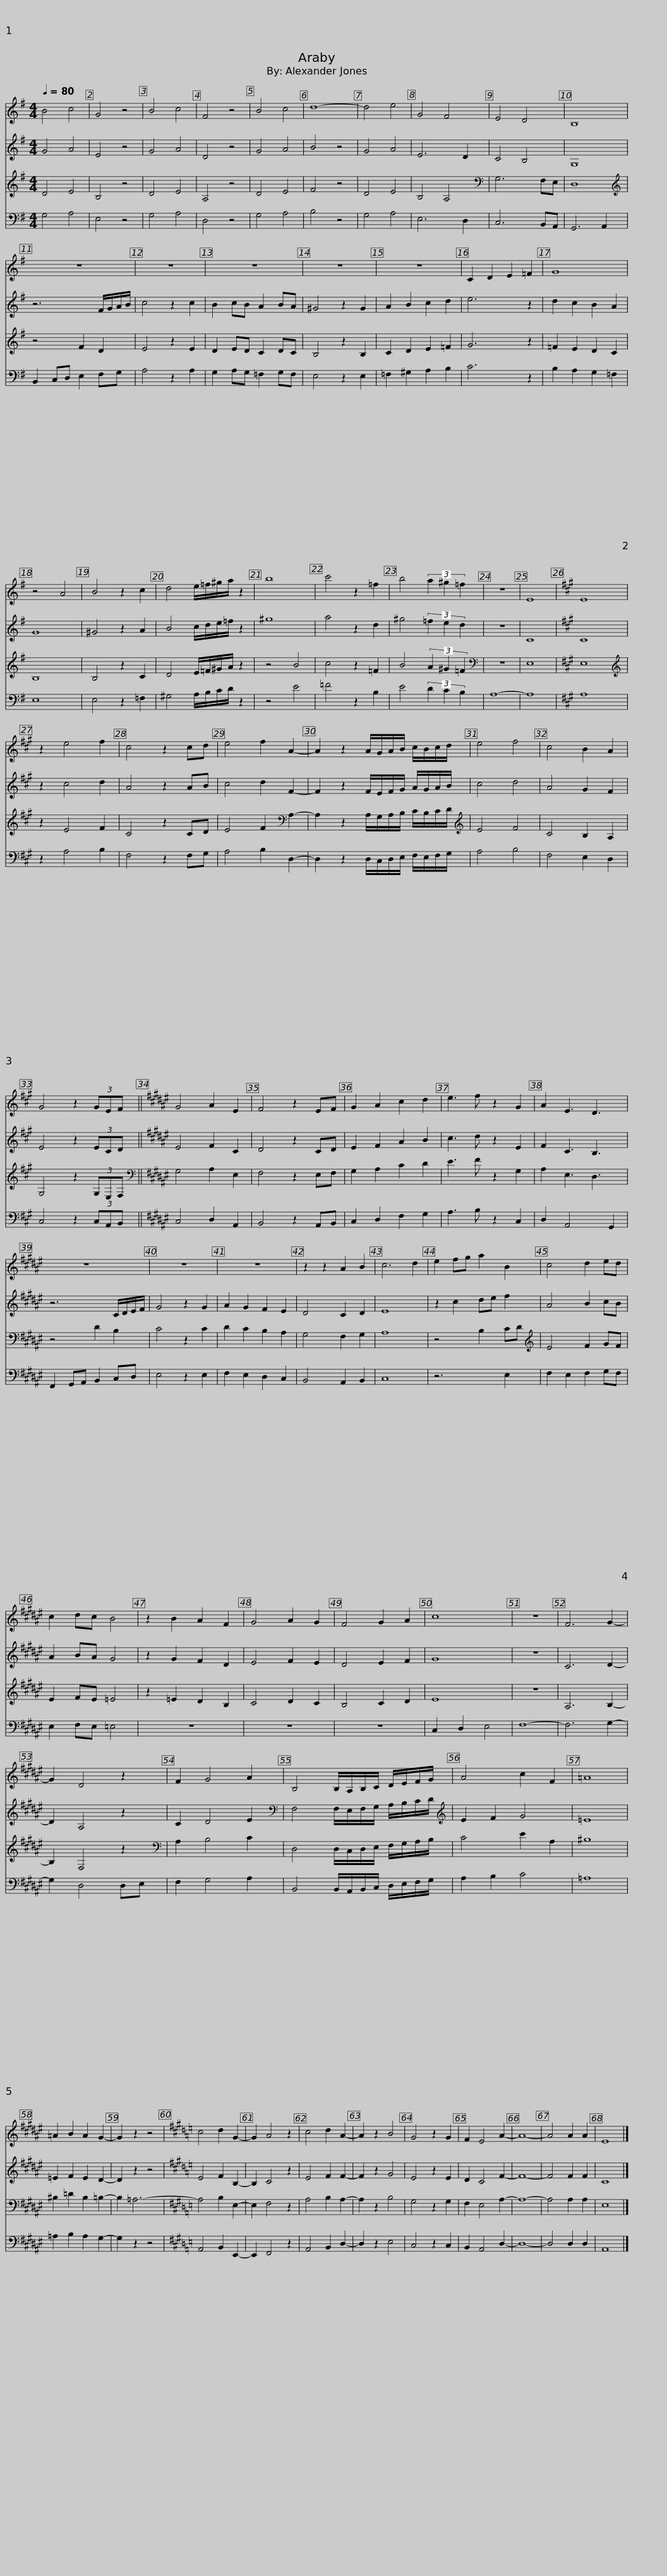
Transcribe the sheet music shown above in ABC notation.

X:1
%%score 1 2 3 4
L:1/8
Q:1/4=80
M:4/4
I:linebreak $
K:none
V:1 treble transpose=-7
V:2 treble transpose=-7
V:3 treble transpose=-7
V:4 bass transpose=-7
V:1
[K:G] B4 c4 | G4 z4 | B4 c4 | F4 z4 | B4 c4 | %5
 d8- | d4 e4 | G4 F4 | E4 D4 | B,8 |$ %10
 z8 | z8 | z8 | z8 | z8 | %15
 C2 D2 E2 =F2 | G8 | z4 A4 |$ B4 z2 c2 | d4 e/=f/^g/a/ z2 | %20
 b8 | c'4 z2 =f2 | b4 (3a2 ^g2 =f2 | z8 | E8 | %25
[K:A] E8 | z2 e4 f2 |$ c4 z2 cd | e4 f2 A2- | A2 z2 A/G/A/B/ c/B/c/d/ | %30
 e4 f4 | c4 B2 A2 | G4 z2 (3GEF ||$[K:F#] G4 A2 E2 | F4 z2 EF | %35
 G2 A2 c2 d2 | e3 f z2 G2 | A2 E3 D3 | z8 | z8 | %40
 z8 |$ z2 z2 A2 B2 | c6 d2 | e2 fg a2 B2 | c4 d2 ed | %45
 c2 dc B4 | z2 B2 A2 F2 | G4 A2 G2 | F4 G2 A2 |$ c8 | %50
 z8 | F6 G2- | G2 D4 z2 | F2 G4 A2 | B,4 B,/A,/B,/C/ D/E/F/G/ | %55
 A4 c2 F2 | =A8 |$ =A2 B2 A2 G2- | G2 z2 z4 |[K:A] c4 d2 G2- | %60
 G2 A4 z2 | c4 d2 A2- | A2 z2 B4 | G4 z2 G2 | F2 E4 A2- | %65
 A8- |$ A4 A2 A2 | E8 |] %68
V:2
[K:G] G4 A4 | E4 z4 | G4 A4 | D4 z4 | G4 A4 | %5
 B4 z4 | G4 A4 | E6 D2 | C4 B,4 | G,8 |$ %10
 z6 F/G/A/B/ | c4 z2 c2 | B2 cB A2 BA | ^G4 z2 G2 | A2 B2 c2 d2 | %15
 e6 z2 | d2 c2 B2 A2 | G8 |$ ^G4 z2 A2 | B4 c/d/e/=f/ z2 | %20
 ^g8 | a4 z2 d2 | ^g4 (3=f2 e2 d2 | z8 | C8 | %25
[K:A] C8 | z2 c4 d2 |$ A4 z2 AB | c4 d2 F2- | F2 z2 F/E/F/G/ A/G/A/B/ | %30
 c4 d4 | A4 G2 F2 | E4 z2 (3ECD ||$[K:F#] E4 F2 C2 | D4 z2 CD | %35
 E2 F2 A2 B2 | c3 d z2 E2 | F2 C3 B,3 | z6 C/D/E/F/ | G4 z2 G2 | %40
 A2 G2 F2 E2 |$ D4 C2 D2 | E8 | z2 c2 de f2 | A4 B2 cB | %45
 A2 BA G4 | z2 G2 F2 D2 | E4 F2 E2 | D4 E2 F2 |$ G8 | %50
 z8 | C6 D2- | D2 A,4 z2 | C2 D4 E2 |[K:bass] F,4 F,/E,/F,/G,/ A,/B,/C/D/ | %55
[K:treble] E2 F2 G4 | =E8 |$ =E2 F2 E2 D2- | D2 z2 z4 |[K:A] E4 F2 B,2- | %60
 B,2 C4 z2 | E4 F2 F2- | F2 z2 G4 | E4 z2 E2 | D2 C4 F2- | %65
 F8- |$ F4 F2 F2 | C8 |] %68
V:3
[K:G] D4 E4 | B,4 z4 | D4 E4 | A,4 z4 | D4 E4 | %5
 F4 z4 | D4 E4 | B,4 A,4 |[K:bass] G,6 F,E, | D,8 |$ %10
[K:treble] z4 F2 D2 | E4 z2 E2 | D2 ED C2 DC | B,4 z2 B,2 | C2 D2 E2 =F2 | %15
 G6 z2 | =F2 E2 D2 C2 | B,8 |$ B,4 z2 C2 | D4 E/=F/^G/A/ z2 | %20
 z4 B4 | c4 z2 =F2 | B4 (3A2 ^G2 =F2 |[K:bass] z8 | E,8 | %25
[K:A] E,8 |[K:treble] z2 E4 F2 |$ C4 z2 CD | E4 F2[K:bass] A,2- | A,2 z2 A,/G,/A,/B,/ C/B,/C/D/ | %30
[K:treble] E4 F4 | C4 B,2 A,2 | G,4 z2 (3G,E,F, ||$[K:F#][K:bass] G,4 A,2 E,2 | F,4 z2 E,F, | %35
 G,2 A,2 C2 D2 | E3 F z2 G,2 | A,2 E,3 D,3 | z4 D2 B,2 | C4 z2 C2 | %40
 D2 C2 B,2 A,2 |$ G,4 F,2 G,2 | A,8 | z4 B,2 CD |[K:treble] E4 F2 GF | %45
 E2 FE =E4 | z2 =E2 D2 B,2 | C4 D2 C2 | B,4 C2 D2 |$ E8 | %50
 z8 | A,6 B,2- | B,2 F,4 z2 |[K:bass] A,2 B,4 C2 | D,4 D,/C,/D,/E,/ F,/G,/A,/B,/ | %55
 C4 E2 A,2 | ^B,8 |$ ^B,2 =D2 B,2 =B,2- | B,2 =A,6- |[K:A] A,4 B,2 E,2- | %60
 E,2 F,4 z2 | A,4 B,2 A,2- | A,2 z2 B,4 | G,4 z2 G,2 | F,2 E,4 A,2- | %65
 A,8- |$ A,4 A,2 A,2 | E,8 |] %68
V:4
[K:G] G,4 A,4 | E,4 z4 | G,4 A,4 | D,4 z4 | G,4 A,4 | %5
 B,4 z4 | G,4 A,4 | E,6 D,2 | C,6 B,,A,, | G,,6 A,,2 |$ %10
 B,,2 C,D, E,2 F,G, | A,4 z2 A,2 | G,2 A,G, =F,2 G,F, | E,4 z2 E,2 | =F,2 ^G,2 A,2 B,2 | %15
 C6 z2 | B,2 A,2 G,2 =F,2 | E,8 |$ E,4 z2 =F,2 | ^G,4 A,/B,/C/D/ z2 | %20
 z4 E4 | =F4 z2 B,2 | E4 (3D2 C2 B,2 | A,8- | A,8 | %25
[K:A] A,8 | z2 A,4 B,2 |$ F,4 z2 F,G, | A,4 B,2 D,2- | D,2 z2 D,/C,/D,/E,/ F,/E,/F,/G,/ | %30
 A,4 B,4 | F,4 E,2 D,2 | C,4 z2 (3C,A,,B,, ||$[K:F#] C,4 D,2 A,,2 | B,,4 z2 A,,B,, | %35
 C,2 D,2 F,2 G,2 | A,3 B, z2 C,2 | D,2 A,,4 G,,2 | F,,2 G,,A,, B,,2 C,D, | E,4 z2 E,2 | %40
 F,2 E,2 D,2 C,2 |$ B,,4 A,,2 B,,2 | C,8 | z6 E,2 | F,2 E,2 F,2 G,F, | %45
 E,2 F,E, =E,4 | z8 | z8 | z8 |$ C,2 D,2 E,4 | %50
 F,8- | F,6 G,2- | G,2 D,4 D,E, | F,2 G,4 A,2 | B,,4 B,,/A,,/B,,/C,/ D,/E,/F,/G,/ | %55
 A,2 B,2 C4 | =A,8 |$ =A,2 B,2 A,2 G,2- | G,2 z2 z4 |[K:A] A,,4 B,,2 E,,2- | %60
 E,,2 F,,4 z2 | A,,4 B,,2 D,2- | D,2 z2 E,4 | C,4 z2 C,2 | B,,2 A,,4 D,2- | %65
 D,8- |$ D,4 D,2 D,2 | A,,8 |] %68
